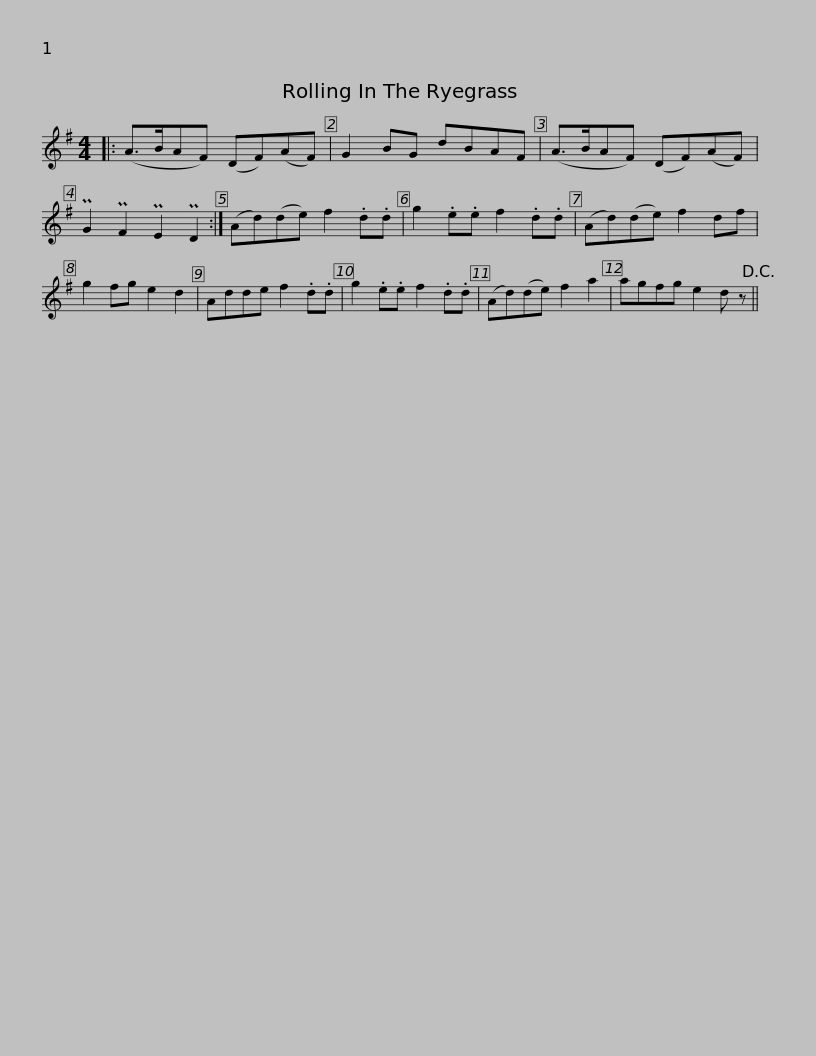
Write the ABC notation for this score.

X:1
L:1/8
M:4/4
I:linebreak $
K:G
V:1 treble
V:1
|: (A>BAF) (DF)(AF) | G2 BG dBAF | (A>BAF) (DF)(AF) | PG2 PF2 PE2 PD2 :| (Ad)(de) f2 .d.d | %5
 g2 .e.e f2 .d.d |$ (Ad)(de) f2 df | g2 fg e2 d2 | Adde f2 .d.d | g2 .e.e f2 .d.d | %10
 (Ad)(de) f2 a2 | agfg e2 d z!D.C.! || %12
